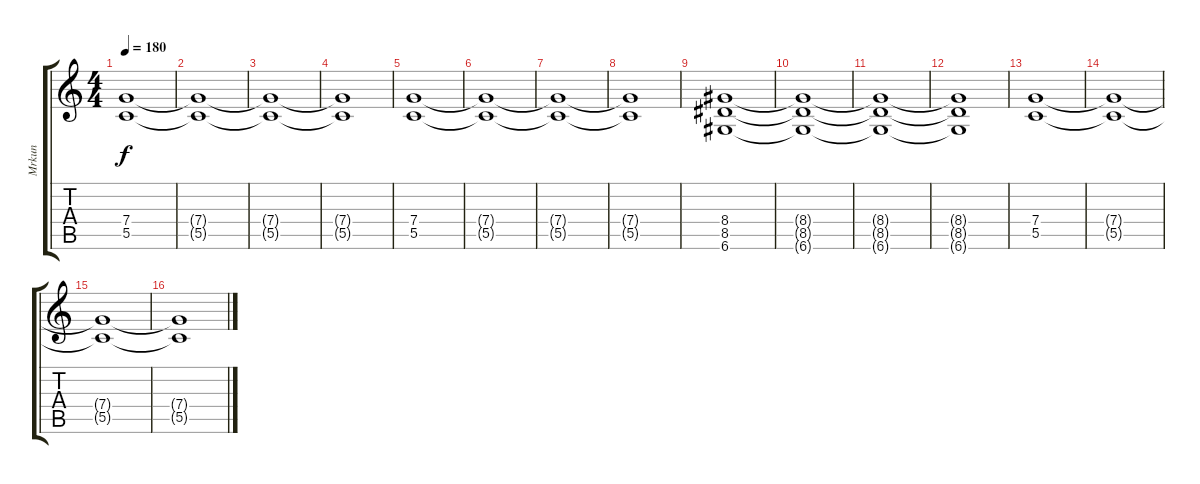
\track ("Mrkun" "Mrkun") {instrument distortionguitar}
\staff {score tabs}
\tuning (D4 A3 F3 C3 G2 D2) {hide}
\ts (4 4)
\tempo 180
\clef g2
\ks c
(7.4 5.5).1{dy f} |
(7.4{t} 5.5{t}).1 |
(7.4{t} 5.5{t}).1 |
(7.4{t} 5.5{t}).1 |
(7.4 5.5).1 |
(7.4{t} 5.5{t}).1 |
(7.4{t} 5.5{t}).1 |
(7.4{t} 5.5{t}).1 |
(8.4 8.5 6.6).1 |
(8.4{t} 8.5{t} 6.6{t}).1 |
(8.4{t} 8.5{t} 6.6{t}).1 |
(8.4{t} 8.5{t} 6.6{t}).1 |
(7.4 5.5).1 |
(7.4{t} 5.5{t}).1 |
(7.4{t} 5.5{t}).1 |
(7.4{t} 5.5{t}).1
